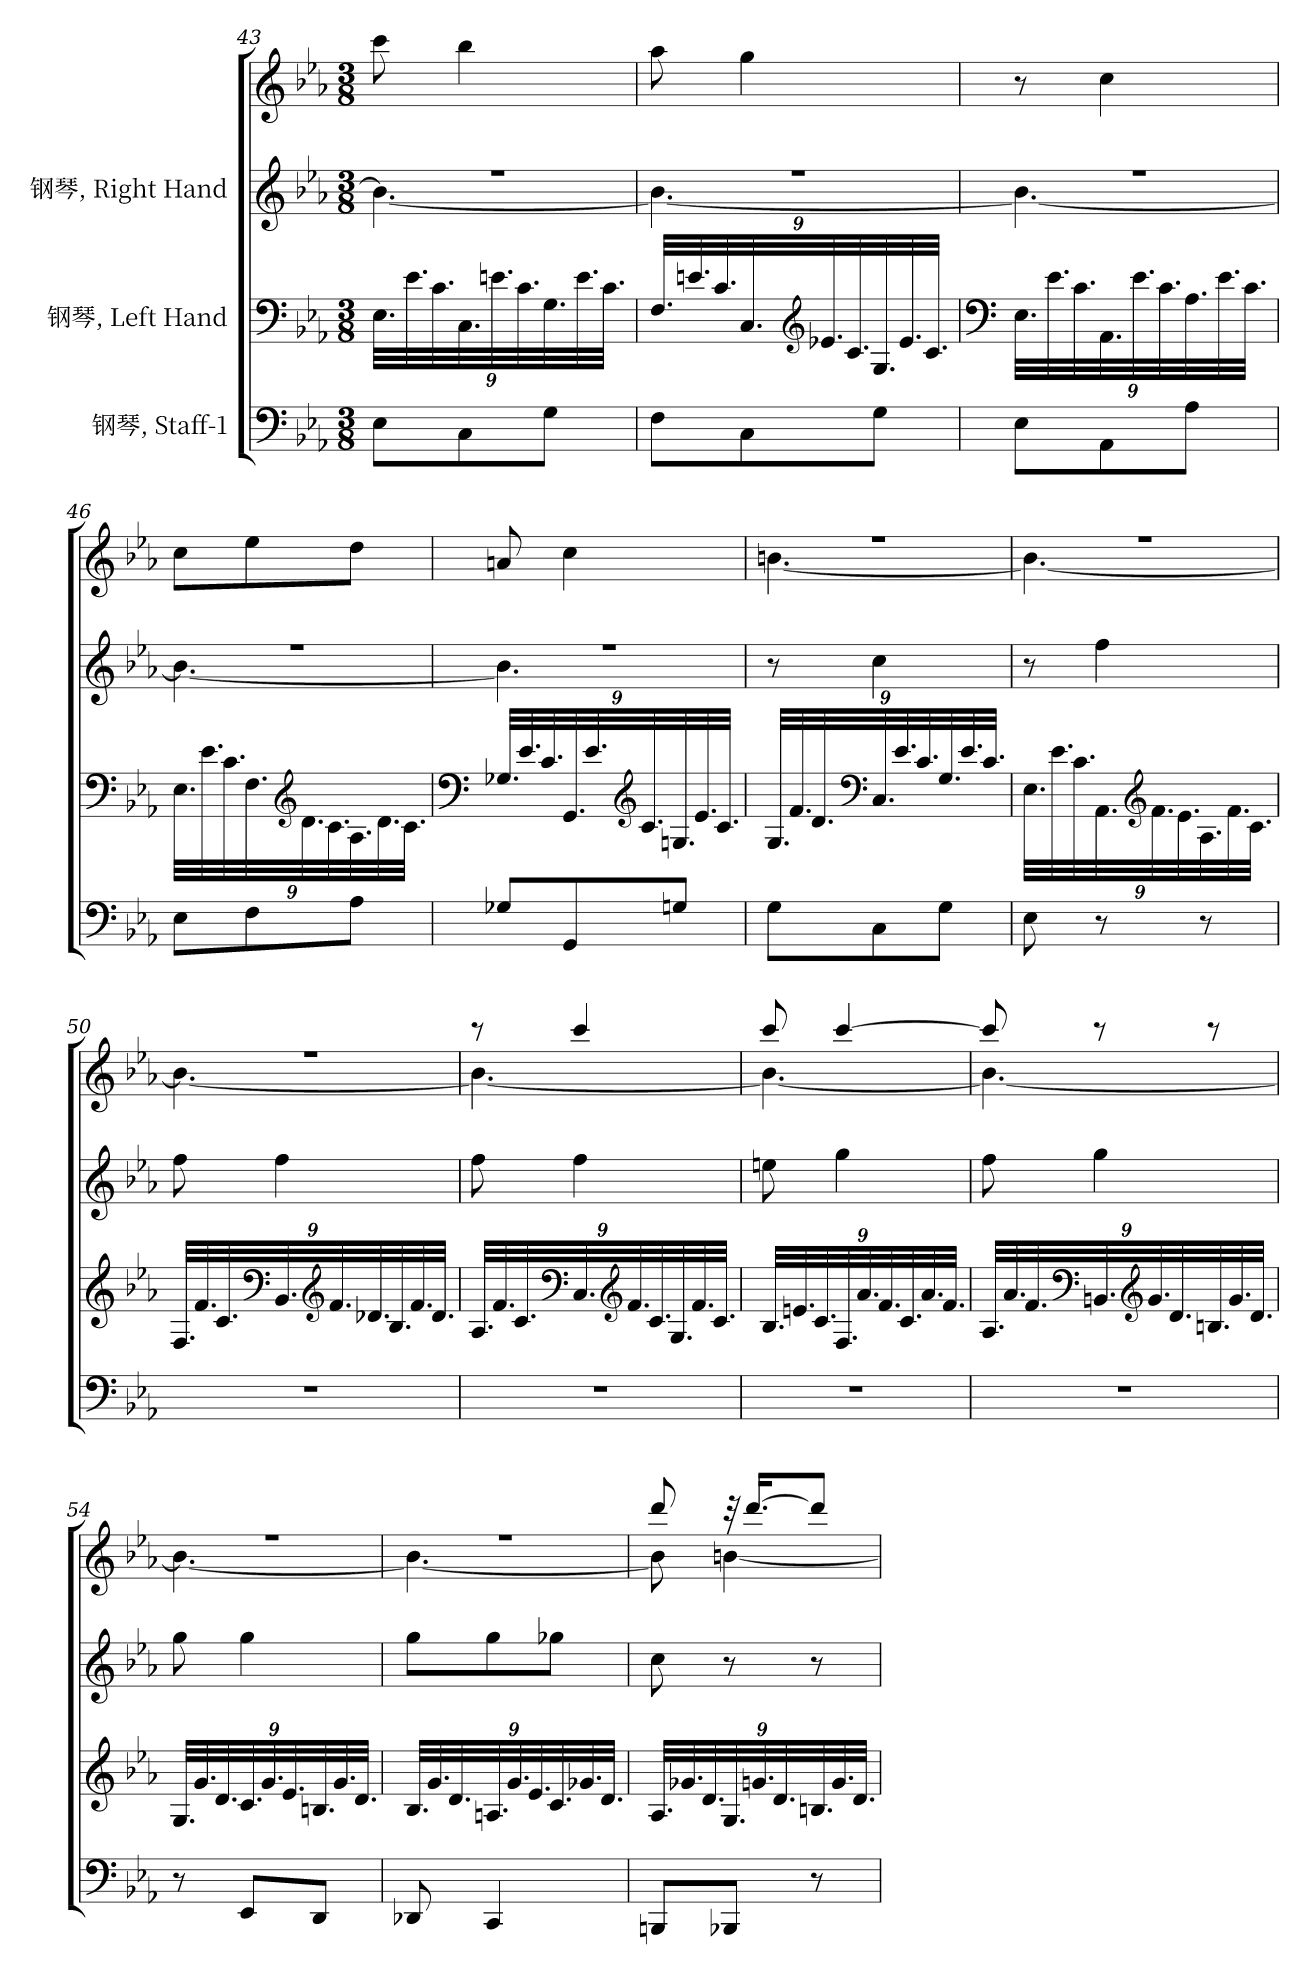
**kern	**kern	**kern	**kern
*part3	*part2	*part1	*part1
*staff4	*staff3	*staff2	*staff1
*I"钢琴, Staff-1	*I"钢琴, Left Hand	*I"钢琴, Right Hand	*
!!LO:LB:g=z
*clefF4	*clefF4	*clefG2	*clefG2
*k[b-e-a-]	*k[b-e-a-]	*k[b-e-a-]	*k[b-e-a-]
*M3/8	*M3/8	*M3/8	*M3/8
*	*Xbrackettup	*	*
=43	=43	=43	=43
*	*	*^	*
8E-\L	36.E-\LLL	4.r	4.b\_	8ccc\
.	36.e-\	.	.	.
.	36.c\	.	.	.
8C\	36.C\	.	.	4bb-\
.	36.en\	.	.	.
.	36.c\	.	.	.
8G\J	36.G\	.	.	.
.	36.e\	.	.	.
.	36.c\JJJ	.	.	.
=44	=44	=44	=44	=44
8F\L	36.F/LLL	4.r	4.b\_	8aa-\
.	36.en/	.	.	.
.	36.c/	.	.	.
8C\	36.C/	.	.	4gg\
*	*clefG2	*	*	*
.	36.e-X/	.	.	.
.	36.c/	.	.	.
8G\J	36.G/	.	.	.
.	36.e-/	.	.	.
.	36.c/JJJ	.	.	.
!!LO:PB:g=z
=45	=45	=45	=45	=45
*	*clefF4	*	*	*
8E-\L	36.E-\LLL	4.r	4.b\_	8r
.	36.e-\	.	.	.
.	36.c\	.	.	.
8AA-\	36.AA-\	.	.	4cc\
.	36.e-\	.	.	.
.	36.c\	.	.	.
8A-\J	36.A-\	.	.	.
.	36.e-\	.	.	.
.	36.c\JJJ	.	.	.
=46	=46	=46	=46	=46
8E-\L	36.E-\LLL	4.r	4.b\_	8cc\L
.	36.e-\	.	.	.
.	36.c\	.	.	.
*	*	*	*	*MM43
8F\	36.F\	.	.	8ee-\
*	*clefG2	*	*	*
.	36.d\	.	.	.
.	36.c\	.	.	.
8A-\J	36.A-\	.	.	8dd\J
.	36.d\	.	.	.
.	36.c\JJJ	.	.	.
!!LO:LB:g=z
=47	=47	=47	=47	=47
*	*clefF4	*	*	*
8G-X/L	36.G-X/LLL	4.r	4.b\]	8an/
.	36.e-/	.	.	.
.	36.c/	.	.	.
*	*	*	*	*MM42
8GG/	36.GG/	.	.	4cc\
.	36.e-/	.	.	.
*	*clefG2	*	*	*
.	36.c/	.	.	.
8Gn/J	36.Gn/	.	.	.
.	36.e-/	.	.	.
.	36.c/JJJ	.	.	.
*	*	*v	*v	*
=48	=48	=48	=48
*	*	*	*^
8G\L	36.G/LLL	8r	4.r	[4.bn\
.	36.f/	.	.	.
.	36.d/	.	.	.
*	*clefF4	*	*	*
8C\	36.C/	4cc\	.	.
.	36.e-/	.	.	.
.	36.c/	.	.	.
8G\J	36.G/	.	.	.
.	36.e-/	.	.	.
.	36.c/JJJ	.	.	.
!!LO:LB:g=z	!!
=49	=49	=49	=49	=49
8E-\	36.E-\LLL	8r	4.r	4.b\_
.	36.e-\	.	.	.
.	36.c\	.	.	.
8r	36.AA-\	4ff\	.	.
*	*clefG2	*	*	*
.	36.f\	.	.	.
.	36.e-\	.	.	.
8r	36.A-\	.	.	.
.	36.f\	.	.	.
.	36.c\JJJ	.	.	.
=50	=50	=50	=50	=50
4.r	36.F/LLL	8ff\	4.r	4.b\_
.	36.f/	.	.	.
.	36.c/	.	.	.
*	*clefF4	*	*	*
.	36.BB-/	4ff\	.	.
*	*clefG2	*	*	*
.	36.f/	.	.	.
.	36.d-X/	.	.	.
.	36.B-/	.	.	.
.	36.f/	.	.	.
.	36.d-/JJJ	.	.	.
!!LO:PB:g=z	!!
=51	=51	=51	=51	=51
4.r	36.A-/LLL	8ff\	8r	4.b\_
.	36.f/	.	.	.
.	36.c/	.	.	.
*	*clefF4	*	*	*
.	36.C/	4ff\	4ccc/	.
*	*clefG2	*	*	*
.	36.f/	.	.	.
.	36.c/	.	.	.
.	36.G/	.	.	.
.	36.f/	.	.	.
.	36.c/JJJ	.	.	.
=52	=52	=52	=52	=52
4.r	36.B-/LLL	8een\	8ccc/	4.b\_
.	36.en/	.	.	.
.	36.c/	.	.	.
.	36.F/	4gg\	[4ccc/	.
.	36.a-/	.	.	.
.	36.f/	.	.	.
.	36.c/	.	.	.
.	36.a-/	.	.	.
.	36.f/JJJ	.	.	.
!!LO:LB:g=z	!!
=53	=53	=53	=53	=53
4.r	36.A-/LLL	8ff\	8ccc/]	4.b\_
.	36.a-/	.	.	.
.	36.f/	.	.	.
*	*clefF4	*	*	*
.	36.BBn/	4gg\	8r	.
*	*clefG2	*	*	*
.	36.g/	.	.	.
.	36.d/	.	.	.
.	36.Bn/	.	8r	.
.	36.g/	.	.	.
.	36.d/JJJ	.	.	.
=54	=54	=54	=54	=54
8r	36.G/LLL	8gg\	4.r	4.b\_
.	36.g/	.	.	.
.	36.d/	.	.	.
8EE-/L	36.c/	4gg\	.	.
.	36.g/	.	.	.
.	36.e-/	.	.	.
8DD/J	36.Bn/	.	.	.
.	36.g/	.	.	.
.	36.d/JJJ	.	.	.
!!LO:LB:g=z	!!
=55	=55	=55	=55	=55
8DD-X/	36.B-/LLL	8gg\L	4.r	4.b\_
.	36.g/	.	.	.
.	36.d/	.	.	.
4CC/	36.An/	8gg\	.	.
.	36.g/	.	.	.
.	36.e-/	.	.	.
.	36.c/	8gg-X\J	.	.
.	36.g-X/	.	.	.
.	36.d/JJJ	.	.	.
=56	=56	=56	=56	=56
8BBBn/L	36.A-/LLL	8cc\	8ddd/	8b\]
.	36.g-X/	.	.	.
.	36.d/	.	.	.
8BBB-X/J	36.G/	8r	32r	[4bn\
.	.	.	[16.ddd/KL	.
.	36.gn/	.	.	.
.	36.d/	.	.	.
8r	36.Bn/	8r	8ddd/J]	.
.	36.g/	.	.	.
.	36.d/JJJ	.	.	.
*	*	*	*v	*v
=	=	=	=
*-	*-	*-	*-
